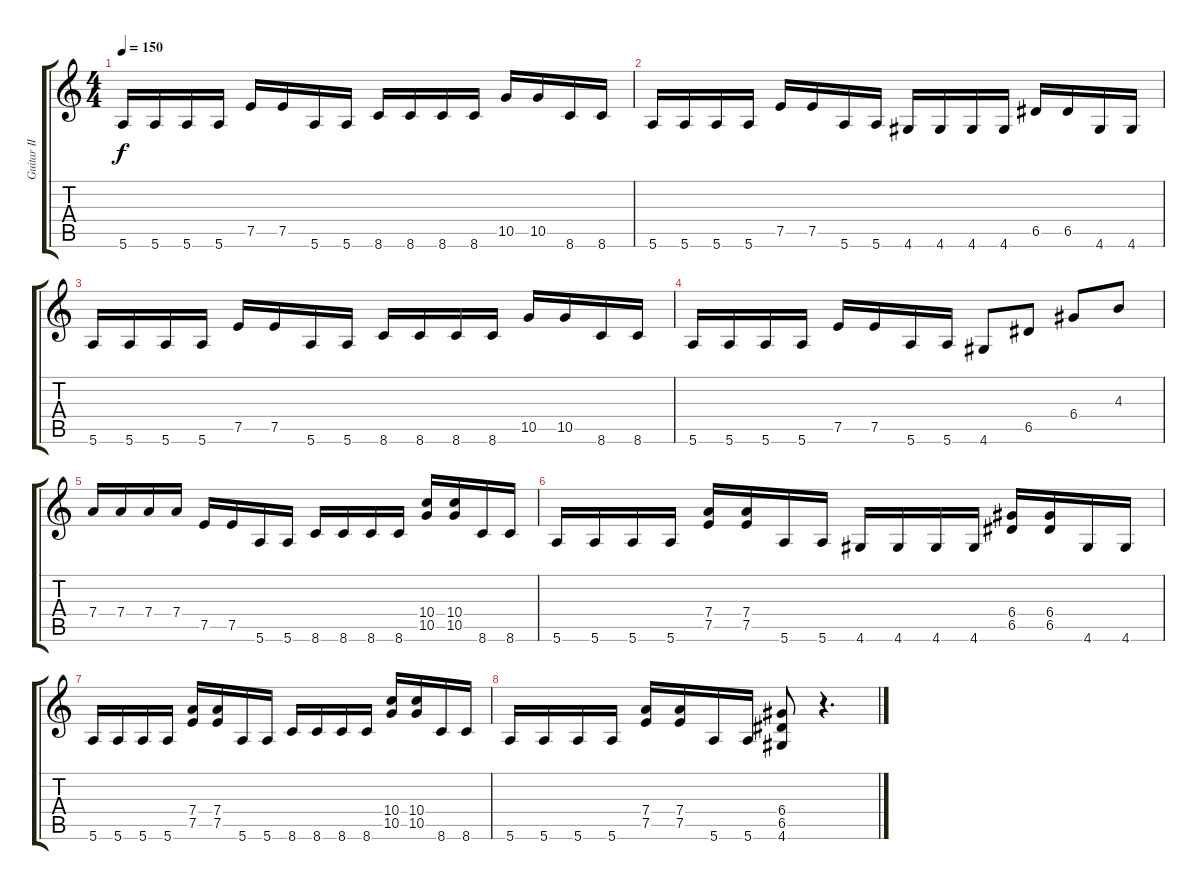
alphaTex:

\track ("Guitar II" "Guitar II") {instrument distortionguitar}
\staff {score tabs}
\tuning (E4 B3 G3 D3 A2 E2) {hide}
\ts (4 4)
\tempo 150
\clef g2
\ks c
5.6.16{dy f} 5.6.16 5.6.16 5.6.16 7.5.16 7.5.16 5.6.16 5.6.16 8.6.16 8.6.16 8.6.16 8.6.16 10.5.16 10.5.16 8.6.16 8.6.16 |
5.6.16 5.6.16 5.6.16 5.6.16 7.5.16 7.5.16 5.6.16 5.6.16 4.6.16 4.6.16 4.6.16 4.6.16 6.5.16 6.5.16 4.6.16 4.6.16 |
5.6.16 5.6.16 5.6.16 5.6.16 7.5.16 7.5.16 5.6.16 5.6.16 8.6.16 8.6.16 8.6.16 8.6.16 10.5.16 10.5.16 8.6.16 8.6.16 |
5.6.16 5.6.16 5.6.16 5.6.16 7.5.16 7.5.16 5.6.16 5.6.16 4.6.8 6.5.8 6.4.8 4.3.8 |
7.4.16 7.4.16 7.4.16 7.4.16 7.5.16 7.5.16 5.6.16 5.6.16 8.6.16 8.6.16 8.6.16 8.6.16 (10.4 10.5).16 (10.4 10.5).16 8.6.16 8.6.16 |
5.6.16 5.6.16 5.6.16 5.6.16 (7.4 7.5).16 (7.4 7.5).16 5.6.16 5.6.16 4.6.16 4.6.16 4.6.16 4.6.16 (6.4 6.5).16 (6.4 6.5).16 4.6.16 4.6.16 |
5.6.16 5.6.16 5.6.16 5.6.16 (7.4 7.5).16 (7.4 7.5).16 5.6.16 5.6.16 8.6.16 8.6.16 8.6.16 8.6.16 (10.4 10.5).16 (10.4 10.5).16 8.6.16 8.6.16 |
5.6.16 5.6.16 5.6.16 5.6.16 (7.4 7.5).16 (7.4 7.5).16 5.6.16 5.6.16 (6.4 6.5 4.6).8 r.4{d}
